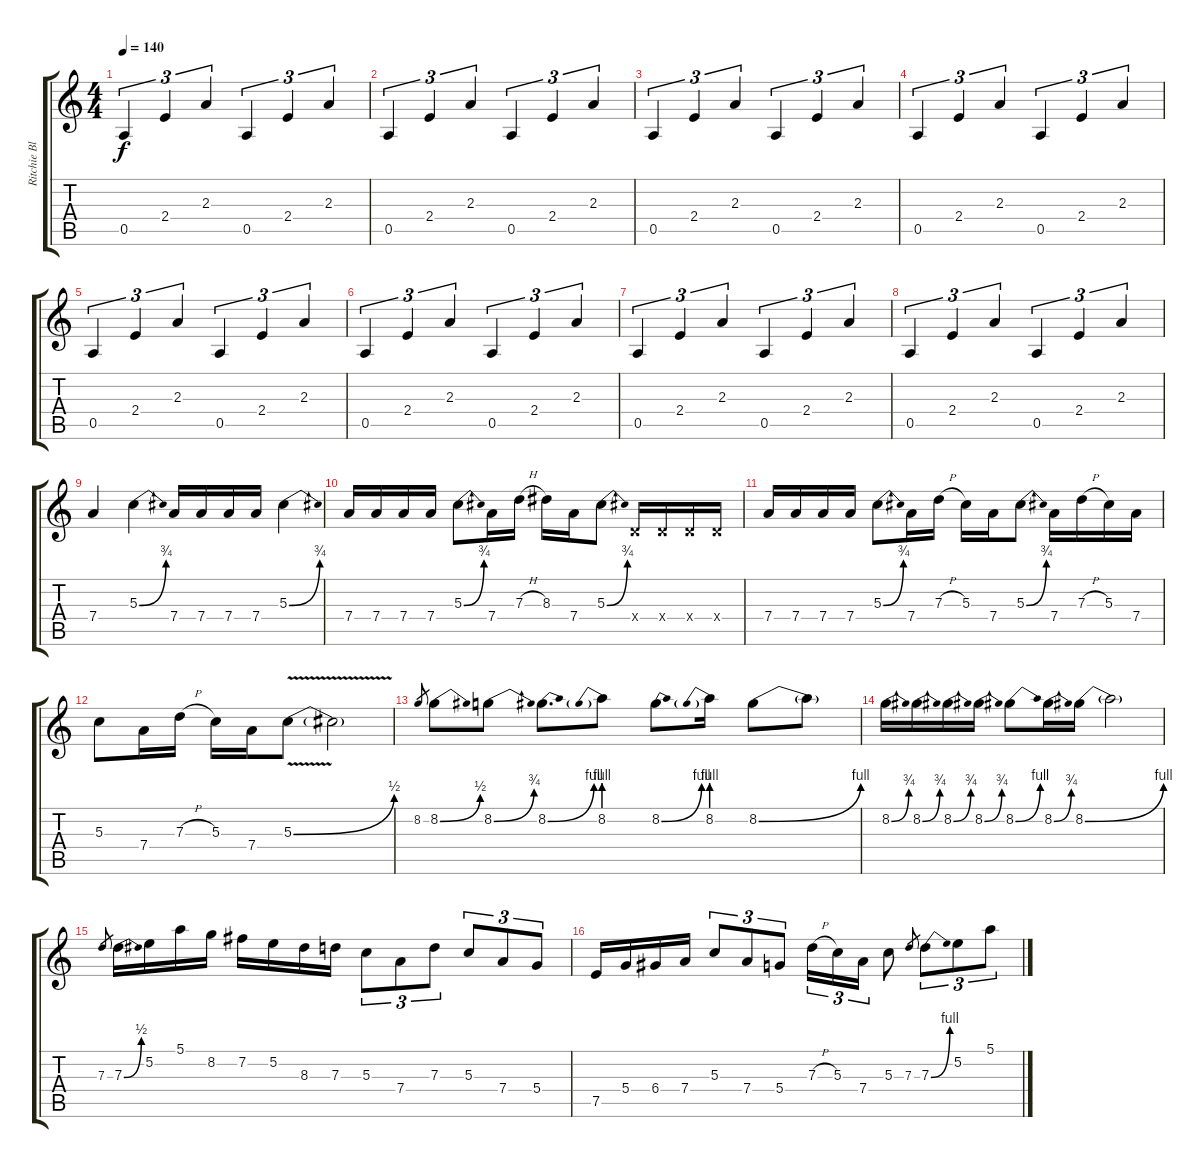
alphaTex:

\track ("Ritchie Blackmore Solo" "Ritchie Bl") {instrument overdrivenguitar}
\staff {score tabs}
\tuning (E4 B3 G3 D3 A2 E2) {hide}
\ts (4 4)
\tempo 140
\clef g2
\ks c
0.5.4{tu (3 2) dy f} 2.4.4{tu (3 2)} 2.3.4{tu (3 2)} 0.5.4{tu (3 2)} 2.4.4{tu (3 2)} 2.3.4{tu (3 2)} |
0.5.4{tu (3 2)} 2.4.4{tu (3 2)} 2.3.4{tu (3 2)} 0.5.4{tu (3 2)} 2.4.4{tu (3 2)} 2.3.4{tu (3 2)} |
0.5.4{tu (3 2)} 2.4.4{tu (3 2)} 2.3.4{tu (3 2)} 0.5.4{tu (3 2)} 2.4.4{tu (3 2)} 2.3.4{tu (3 2)} |
0.5.4{tu (3 2)} 2.4.4{tu (3 2)} 2.3.4{tu (3 2)} 0.5.4{tu (3 2)} 2.4.4{tu (3 2)} 2.3.4{tu (3 2)} |
0.5.4{tu (3 2)} 2.4.4{tu (3 2)} 2.3.4{tu (3 2)} 0.5.4{tu (3 2)} 2.4.4{tu (3 2)} 2.3.4{tu (3 2)} |
0.5.4{tu (3 2)} 2.4.4{tu (3 2)} 2.3.4{tu (3 2)} 0.5.4{tu (3 2)} 2.4.4{tu (3 2)} 2.3.4{tu (3 2)} |
0.5.4{tu (3 2)} 2.4.4{tu (3 2)} 2.3.4{tu (3 2)} 0.5.4{tu (3 2)} 2.4.4{tu (3 2)} 2.3.4{tu (3 2)} |
0.5.4{tu (3 2)} 2.4.4{tu (3 2)} 2.3.4{tu (3 2)} 0.5.4{tu (3 2)} 2.4.4{tu (3 2)} 2.3.4{tu (3 2)} |
7.4.4{volume 16} 5.3{be (bend 0 0 60 3)}.4 7.4.16 7.4.16 7.4.16 7.4.16 5.3{be (bend 0 0 60 3)}.4 |
7.4.16 7.4.16 7.4.16 7.4.16 5.3{be (bend 0 0 60 3)}.8 7.4.16 7.3{h}.16 8.3.16 7.4.16 5.3{be (bend 0 0 60 3)}.8 0.4{x}.16 0.4{x}.16 0.4{x}.16 0.4{x}.16 |
7.4.16 7.4.16 7.4.16 7.4.16 5.3{be (bend 0 0 60 3)}.8 7.4.16 7.3{h}.16 5.3.16 7.4.16 5.3{be (bend 0 0 60 3)}.8 7.4.16 7.3{h}.16 5.3.16 7.4.16 |
5.3.8 7.4.16 7.3{h}.16 5.3.16 7.4.16 5.3{be (bend 0 0 60 2) v}.8 5.3{t}.2 |
8.2.8{gr} 8.2{be (bend 0 0 60 2)}.8 8.2{be (bend 0 0 60 3)}.8 8.2{be (bend 0 0 60 4)}.8{d} 8.2{be (prebend 0 4 60 4)}.8 8.2{be (bend 0 0 60 4)}.8 8.2{be (prebend 0 4 60 4)}.16 8.2{be (bend 0 0 60 4)}.8 8.2{t}.8 |
8.2{be (bend 0 0 60 3)}.16 8.2{be (bend 0 0 60 3)}.16 8.2{be (bend 0 0 60 3)}.16 8.2{be (bend 0 0 60 3)}.16 8.2{be (bend 0 0 60 4)}.8 8.2{be (bend 0 0 60 3)}.16 8.2{be (bend 0 0 60 4)}.16 8.2{t}.2 |
7.3.8{gr} 7.3{be (bend 0 0 60 2)}.16 5.2.16 5.1.16 8.2.16 7.2.16 5.2.16 8.3.16 7.3.16 5.3.8{tu (3 2)} 7.4.8{tu (3 2)} 7.3.8{tu (3 2)} 5.3.8{tu (3 2)} 7.4.8{tu (3 2)} 5.4.8{tu (3 2)} |
7.5.16 5.4.16 6.4.16 7.4.16 5.3.8{tu (3 2)} 7.4.8{tu (3 2)} 5.4.8{tu (3 2)} 7.3{h}.16{tu (3 2)} 5.3.16{tu (3 2)} 7.4.16{tu (3 2)} 5.3.8 7.3.8{gr} 7.3{be (bend 0 0 60 4)}.8{tu (3 2)} 5.2.8{tu (3 2)} 5.1.8{tu (3 2)}
